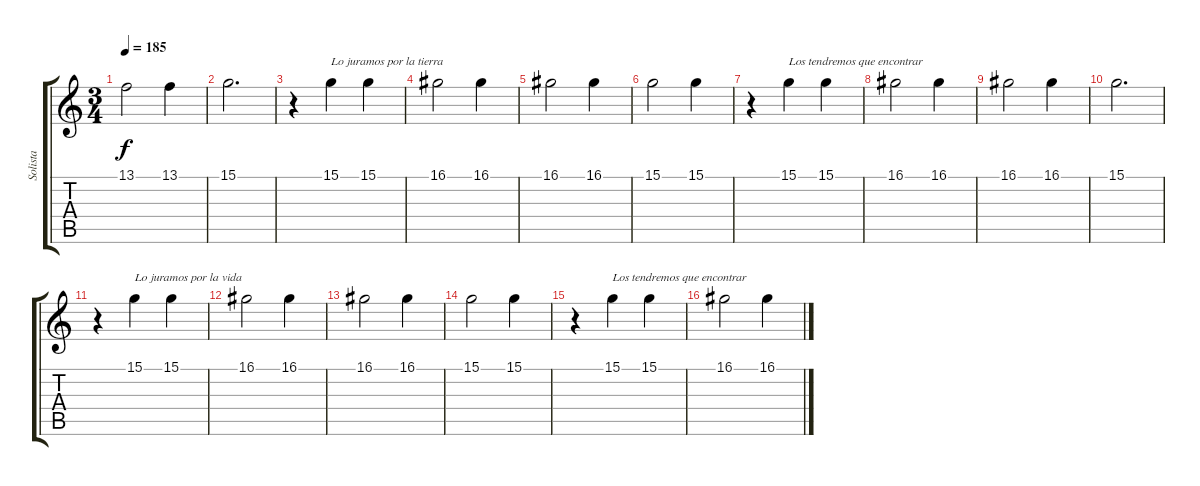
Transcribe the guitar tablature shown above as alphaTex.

\track ("Solista" "Solista") {instrument synthstrings2}
\staff {score tabs}
\tuning (E4 B3 G3 D3 A2 E2) {hide}
\ts (3 4)
\tempo 185
\clef g2
\ks c
13.1.2{dy f} 13.1.4 |
15.1.2{d} |
r.4 15.1.4{txt "Lo juramos por la tierra"} 15.1.4 |
16.1.2 16.1.4 |
16.1.2 16.1.4 |
15.1.2 15.1.4 |
r.4 15.1.4{txt "Los tendremos que encontrar"} 15.1.4 |
16.1.2 16.1.4 |
16.1.2 16.1.4 |
15.1.2{d} |
r.4 15.1.4{txt "Lo juramos por la vida"} 15.1.4 |
16.1.2 16.1.4 |
16.1.2 16.1.4 |
15.1.2 15.1.4 |
r.4 15.1.4{txt "Los tendremos que encontrar"} 15.1.4 |
16.1.2 16.1.4
